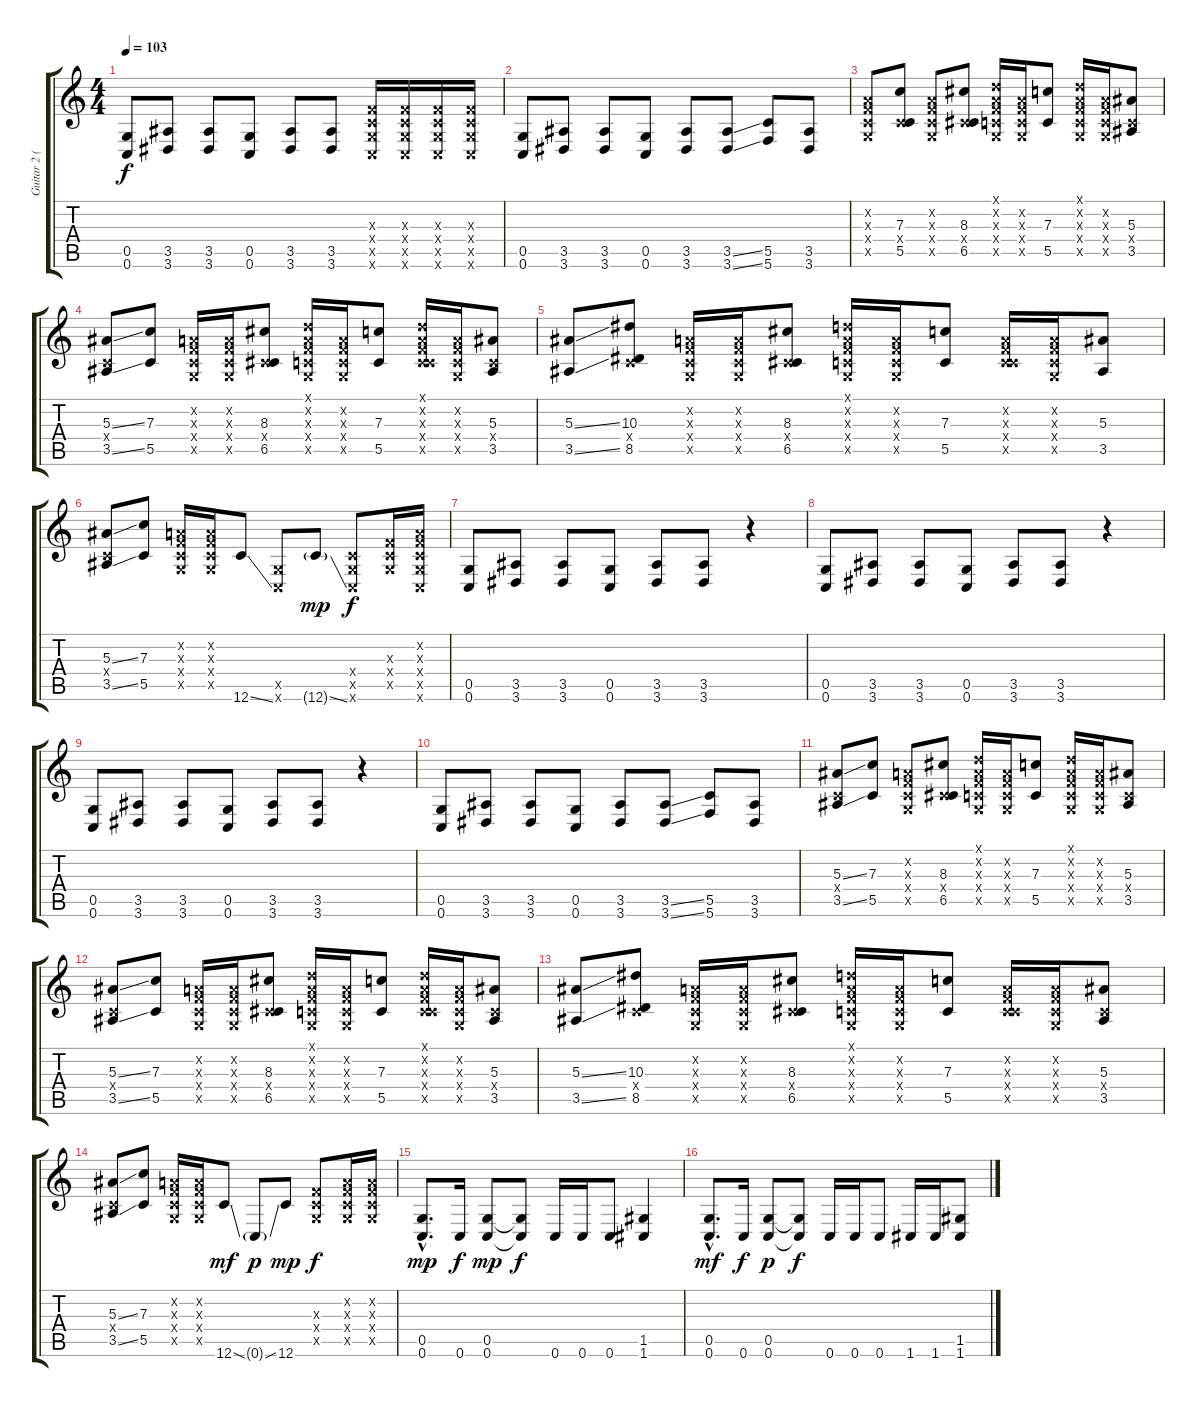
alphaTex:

\track ("Guitar 2 (James)" "Guitar 2 (") {instrument overdrivenguitar}
\staff {score tabs}
\tuning (D4 A3 F3 C3 G2 C2) {hide}
\ts (4 4)
\tempo 103
\clef g2
\ks c
(0.5 0.6).8{dy f} (3.5 3.6).8 (3.5 3.6).8 (0.5 0.6).8 (3.5 3.6).8 (3.5 3.6).8 (0.3{x} 0.4{x} 0.5{x} 0.6{x}).16 (0.3{x} 0.4{x} 0.5{x} 0.6{x}).16 (0.3{x} 0.4{x} 0.5{x} 0.6{x}).16 (0.3{x} 0.4{x} 0.5{x} 0.6{x}).16 |
(0.5 0.6).8 (3.5 3.6).8 (3.5 3.6).8 (0.5 0.6).8 (3.5 3.6).8 (3.5{ss} 3.6{ss}).8 (5.5 5.6).8 (3.5 3.6).8{volume 10} |
(0.2{x} 0.3{x} 0.4{x} 0.5{x}).8 (7.3 0.4{x} 5.5).8 (0.2{x} 0.3{x} 0.4{x} 0.5{x}).8 (8.3 0.4{x} 6.5).8 (0.1{x} 0.2{x} 0.3{x} 0.4{x} 0.5{x}).16 (0.2{x} 0.3{x} 0.4{x} 0.5{x}).16 (7.3 5.5).8 (0.1{x} 0.2{x} 0.3{x} 0.4{x} 0.5{x}).16 (0.2{x} 0.3{x} 0.4{x} 0.5{x}).16 (5.3 0.4{x} 3.5).8 |
(5.3{ss} 0.4{x} 3.5{ss}).8 (7.3 5.5).8 (0.2{x} 0.3{x} 0.4{x} 0.5{x}).16 (0.2{x} 0.3{x} 0.4{x} 0.5{x}).16 (8.3 0.4{x} 6.5).8 (0.1{x} 0.2{x} 0.3{x} 0.4{x} 0.5{x}).16 (0.2{x} 0.3{x} 0.4{x} 0.5{x}).16 (7.3 5.5).8 (0.1{x} 0.2{x} 0.3{x} 0.4{x} 5.5{x}).16 (0.2{x} 0.3{x} 0.4{x} 0.5{x}).16 (5.3 0.4{x} 3.5).8 |
(5.3{ss} 3.5{ss}).8 (10.3 0.4{x} 8.5).8 (0.2{x} 0.3{x} 0.4{x} 0.5{x}).16 (0.2{x} 0.3{x} 0.4{x} 0.5{x}).16 (8.3 0.4{x} 6.5).8 (0.1{x} 0.2{x} 0.3{x} 0.4{x} 0.5{x}).16 (0.2{x} 0.3{x} 0.4{x} 0.5{x}).16 (7.3 5.5).8 (0.2{x} 0.3{x} 0.4{x} 5.5{x}).16 (0.2{x} 0.3{x} 0.4{x} 0.5{x}).16 (5.3 3.5).8 |
(5.3{ss} 0.4{x} 3.5{ss}).8 (7.3 5.5).8 (0.2{x} 0.3{x} 0.4{x} 0.5{x}).16 (0.2{x} 0.3{x} 0.4{x} 0.5{x}).16 12.6{ss}.8 (0.5{x} 0.6{x}).8 12.6{ss g}.8{dy mp} (0.4{x} 0.5{x} 0.6{x}).8{dy f} (0.3{x} 0.4{x} 0.5{x}).16 (0.2{x} 0.3{x} 0.4{x} 0.5{x} 0.6{x}).16 |
(0.5 0.6).8{volume 16} (3.5 3.6).8 (3.5 3.6).8 (0.5 0.6).8 (3.5 3.6).8 (3.5 3.6).8 r.4 |
(0.5 0.6).8 (3.5 3.6).8 (3.5 3.6).8 (0.5 0.6).8 (3.5 3.6).8 (3.5 3.6).8 r.4 |
(0.5 0.6).8 (3.5 3.6).8 (3.5 3.6).8 (0.5 0.6).8 (3.5 3.6).8 (3.5 3.6).8 r.4 |
(0.5 0.6).8 (3.5 3.6).8 (3.5 3.6).8 (0.5 0.6).8 (3.5 3.6).8 (3.5{ss} 3.6{ss}).8 (5.5 5.6).8 (3.5 3.6).8 |
(5.3{ss} 0.4{x} 3.5{ss}).8{volume 10} (7.3 5.5).8 (0.2{x} 0.3{x} 0.4{x} 0.5{x}).8 (8.3 0.4{x} 6.5).8 (0.1{x} 0.2{x} 0.3{x} 0.4{x} 0.5{x}).16 (0.2{x} 0.3{x} 0.4{x} 0.5{x}).16 (7.3 5.5).8 (0.1{x} 0.2{x} 0.3{x} 0.4{x} 0.5{x}).16 (0.2{x} 0.3{x} 0.4{x} 0.5{x}).16 (5.3 0.4{x} 3.5).8 |
(5.3{ss} 0.4{x} 3.5{ss}).8 (7.3 5.5).8 (0.2{x} 0.3{x} 0.4{x} 0.5{x}).16 (0.2{x} 0.3{x} 0.4{x} 0.5{x}).16 (8.3 0.4{x} 6.5).8 (0.1{x} 0.2{x} 0.3{x} 0.4{x} 0.5{x}).16 (0.2{x} 0.3{x} 0.4{x} 0.5{x}).16 (7.3 5.5).8 (0.1{x} 0.2{x} 0.3{x} 0.4{x} 5.5{x}).16 (0.2{x} 0.3{x} 0.4{x} 0.5{x}).16 (5.3 0.4{x} 3.5).8 |
(5.3{ss} 3.5{ss}).8 (10.3 0.4{x} 8.5).8 (0.2{x} 0.3{x} 0.4{x} 0.5{x}).16 (0.2{x} 0.3{x} 0.4{x} 0.5{x}).16 (8.3 0.4{x} 6.5).8 (0.1{x} 0.2{x} 0.3{x} 0.4{x} 0.5{x}).16 (0.2{x} 0.3{x} 0.4{x} 0.5{x}).16 (7.3 5.5).8 (0.2{x} 0.3{x} 0.4{x} 5.5{x}).16 (0.2{x} 0.3{x} 0.4{x} 0.5{x}).16 (5.3 0.4{x} 3.5).8 |
(5.3{ss} 0.4{x} 3.5{ss}).8 (7.3 5.5).8 (0.2{x} 0.3{x} 0.4{x} 0.5{x}).16 (0.2{x} 0.3{x} 0.4{x} 0.5{x}).16 12.6{ss}.8{dy mf} 0.6{ss g}.8{dy p} 12.6.8{dy mp} (0.3{x} 0.4{x} 0.5{x}).8{dy f} (0.2{x} 0.3{x} 0.4{x} 0.5{x}).16 (0.2{x} 0.3{x} 0.4{x} 0.5{x}).16 |
(0.5{hac} 0.6{hac}).8{d dy mp volume 13} 0.6.16{dy f} (0.5 0.6).8{dy mp} (0.5{t} 0.6{t}).8{dy f} 0.6.16 0.6.16 0.6.8 (1.5 1.6).4 |
(0.5{hac} 0.6{hac}).8{d dy mf} 0.6.16{dy f} (0.5 0.6).8{dy p} (0.5{t} 0.6{t}).8{dy f} 0.6.16 0.6.16 0.6.8 1.6.16 1.6.16 (1.5 1.6).8
